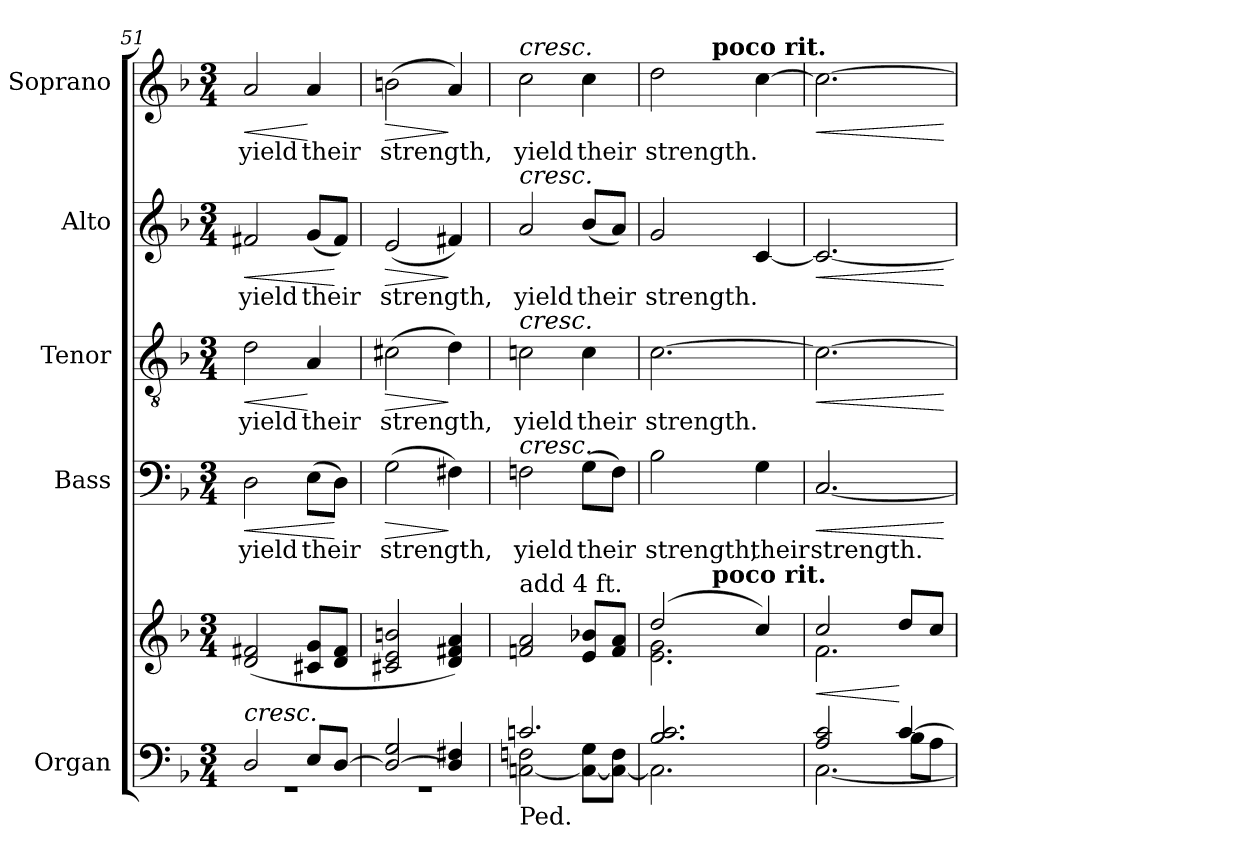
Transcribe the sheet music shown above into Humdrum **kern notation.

**kern	**kern	**dynam	**kern	**text	**dynam	**kern	**text	**dynam	**kern	**text	**dynam	**kern	**text	**dynam
*part5	*part5	*part5	*part4	*part4	*part4	*part3	*part3	*part3	*part2	*part2	*part2	*part1	*part1	*part1
*staff6	*staff5	*staff5/6	*staff4	*staff4	*staff4	*staff3	*staff3	*staff3	*staff2	*staff2	*staff2	*staff1	*staff1	*staff1
*I"Organ	*	*	*I"Bass	*	*	*I"Tenor	*	*	*I"Alto	*	*	*I"Soprano	*	*
*I'Org.	*	*	*I'B.	*	*	*I'T.	*	*	*I'A.	*	*	*I'S.	*	*
*clefF4	*clefG2	*	*clefF4	*	*	*clefGv2	*	*	*clefG2	*	*	*clefG2	*	*
*	*	*	*	*	*	*ITrd7c12	*	*	*	*	*	*	*	*
*k[b-]	*k[b-]	*	*k[b-]	*	*	*k[b-]	*	*	*k[b-]	*	*	*k[b-]	*	*
*F:	*F:	*	*F:	*	*	*F:	*	*	*F:	*	*	*F:	*	*
*M3/4	*M3/4	*	*M3/4	*	*	*M3/4	*	*	*M3/4	*	*	*M3/4	*	*
=51	=51	=51	=51	=51	=51	=51	=51	=51	=51	=51	=51	=51	=51	=51
*^	*	*	*	*	*	*	*	*	*	*	*	*	*	*
!	!LO:N:vis=1	!	!	!	!	!	!	!	!	!	!	!	!	!	!
!	!	!	!	!	!LO:LY:b:color=#000000	!LO:HP:b	!	!	!	!	!	!	!	!	!
!	!	!	!	!	!	!	!	!LO:LY:b:color=#000000	!LO:HP:b	!	!	!	!	!	!
!	!	!	!	!	!	!	!	!	!	!	!LO:LY:b:color=#000000	!LO:HP:b	!	!	!
!LO:TX:a:i:t=cresc.	!	!	!	!	!	!	!	!	!	!	!	!	!	!	!
!	!	!	!	!	!	!	!	!	!	!	!	!	!	!LO:LY:b:color=#000000	!LO:HP:b
2Di/	2.r	(2di/ 2f#Xi	.	2Di\	yield	<	2Di\	yield	<	2f#Xi/	yield	<	2ai/	yield	<
!	!	!	!	!	!LO:LY:b:color=#000000	!	!	!	!	!	!	!	!	!	!
!	!	!	!	!	!	!	!	!LO:LY:b:color=#000000	!	!	!	!	!	!	!
!	!	!	!	!	!	!	!	!	!	!	!LO:LY:b:color=#000000	!	!	!	!
!	!	!	!	!	!	!	!	!	!	!	!	!	!	!LO:LY:b:color=#000000	!
8Ei/L	.	8c#Xi/ 8giL	.	(8Ei\L	their	.	4AAi/	their	[	(8gi/L	their	.	4ai/	their	[
[8Di/J	.	8di/ 8f#iJ	.	8Di\J)	.	[	.	.	.	8f#i/J)	.	[	.	.	.
=52	=52	=52	=52	=52	=52	=52	=52	=52	=52	=52	=52	=52	=52	=52	=52
!	!LO:N:vis=1	!	!	!	!	!	!	!	!	!	!	!	!	!	!
!	!	!	!	!	!LO:LY:b:color=#000000	!LO:HP:b	!	!	!	!	!	!	!	!	!
!	!	!	!	!	!	!	!	!LO:LY:b:color=#000000	!LO:HP:b	!	!	!	!	!	!
!	!	!	!	!	!	!	!	!	!	!	!LO:LY:b:color=#000000	!LO:HP:b	!	!	!
!	!	!	!	!	!	!	!	!	!	!	!	!	!	!LO:LY:b:color=#000000	!LO:HP:b
2Di/_ 2Gi	2.r	2c#Xi/ 2ei 2bni	.	(2Gi\	strength,	>	(2C#Xi\	strength,	>	(2ei/	strength,	>	(2bni\	strength,	>
4Di/] 4F#Xi	.	4di/ 4f#Xi 4ai)	.	4F#Xi\)	.	]	4Di\)	.	]	4f#Xi/)	.	]	4ai/)	.	]
=53	=53	=53	=53	=53	=53	=53	=53	=53	=53	=53	=53	=53	=53	=53	=53
!	!	!	!	!	!LO:LY:b:color=#000000	!	!	!	!	!	!	!	!	!	!
!	!	!	!	!	!	!	!	!LO:LY:b:color=#000000	!	!	!	!	!	!	!
!	!	!	!	!	!	!	!	!	!	!	!LO:LY:b:color=#000000	!	!	!	!
!	!	!	!	!	!	!	!	!	!	!	!	!	!LO:TX:a:i:t=cresc.	!	!
!	!	!	!	!	!	!	!	!	!	!LO:TX:a:i:t=cresc.	!	!	!	!	!
!	!	!	!	!	!	!	!LO:TX:a:i:t=cresc.	!	!	!	!	!	!	!	!
!	!	!	!	!LO:TX:a:i:t=cresc.	!	!	!	!	!	!	!	!	!	!	!
!	!	!LO:TX:a:t=add 4 ft.	!	!	!	!	!	!	!	!	!	!	!	!	!
!LO:TX:b:t=Ped.	!	!	!	!	!	!	!	!	!	!	!	!	!	!	!
!	!	!	!	!	!	!	!	!	!	!	!	!	!	!LO:LY:b:color=#000000	!
2.cni/	[2Cni\ 2Fni	2fni/ 2ai	.	2Fni\	yield	.	2Cni\	yield	.	2ai/	yield	.	2cci\	yield	.
!	!	!	!	!	!LO:LY:b:color=#000000	!	!	!	!	!	!	!	!	!	!
!	!	!	!	!	!	!	!	!LO:LY:b:color=#000000	!	!	!	!	!	!	!
!	!	!	!	!	!	!	!	!	!	!	!LO:LY:b:color=#000000	!	!	!	!
!	!	!	!	!	!	!	!	!	!	!	!	!	!	!LO:LY:b:color=#000000	!
.	8Ci\_ 8GiL	8ei/ 8b-XiL	.	(8Gi\L	their	.	4Ci\	their	.	(8b-i/L	their	.	4cci\	their	.
.	8Ci\_ 8FiJ	8fi/ 8aiJ	.	8Fi\J)	.	.	.	.	.	8ai/J)	.	.	.	.	.
=54	=54	=54	=54	=54	=54	=54	=54	=54	=54	=54	=54	=54	=54	=54	=54
*	*	*^	*	*	*	*	*	*	*	*	*	*	*	*	*
!	!	!	!	!	!	!LO:LY:b:color=#000000	!	!	!	!	!	!	!	!	!	!
!	!	!	!	!	!	!	!	!	!LO:LY:b:color=#000000	!	!	!	!	!	!	!
!	!	!	!	!	!	!	!	!	!	!	!	!LO:LY:b:color=#000000	!	!	!	!
!	!	!	!	!	!	!	!	!	!	!	!	!	!	!	!LO:LY:b:color=#000000	!
*	*	*	*^	*	*	*	*	*	*	*	*	*	*	*^	*	*
2.B-i/ 2.ci	2.Ci\]	(2ddi/	2.ei\ 2.gi	8ryy	.	2B-i\	strength,	.	[2.Ci\	strength.	.	2gi/	strength.	.	2ddi\	8ryy	strength.	.
.	.	.	.	16ryy	.	.	.	.	.	.	.	.	.	.	.	16ryy	.	.
.	.	.	.	32ryy	.	.	.	.	.	.	.	.	.	.	.	32ryy	.	.
.	.	.	.	128ryy	.	.	.	.	.	.	.	.	.	.	.	128ryy	.	.
!	!	!	!	!	!	!	!	!	!	!	!	!	!	!	!	!LO:TX:a:B:t=poco rit.	!	!
!	!	!	!	!LO:TX:a:B:t=poco rit.	!	!	!	!	!	!	!	!	!	!	!	!	!	!
.	.	.	.	2ryy	.	.	.	.	.	.	.	.	.	.	.	2ryy	.	.
!	!	!	!	!	!	!	!LO:LY:b:color=#000000	!	!	!	!	!	!	!	!	!	!	!
.	.	4cci/)	.	.	.	4Gi\	their	.	.	.	.	[4ci/	.	.	[4cci\	.	.	.
.	.	.	.	64.ryy	.	.	.	.	.	.	.	.	.	.	.	64.ryy	.	.
=55	=55	=55	=55	=55	=55	=55	=55	=55	=55	=55	=55	=55	=55	=55	=55	=55	=55	=55
*	*^	*	*	*	*	*	*	*	*	*	*	*	*	*	*	*	*	*
!	!	!	!	!	!	!LO:HP:b	!	!	!	!	!	!	!	!	!	!	!	!	!
*	*	*	*	*v	*v	*	*	*	*	*	*	*	*	*	*	*v	*v	*	*
*	*	*	*	*^	*	*	*	*	*	*	*	*	*	*	*^	*	*
!	!	!	!	!	!	!	!	!LO:LY:b:color=#000000	!LO:HP:b	!	!	!LO:HP:b	!	!	!LO:HP:b	!	!	!	!LO:HP:b
*	*	*	*	*v	*v	*	*	*	*	*	*	*	*	*	*	*v	*v	*	*
2Ai/ 2ci	[2.Ci\	4ryy	2cci/	2.fi\	<	[2.Ci/	strength.	<	2.Ci\_	.	<	2.ci/_	.	<	2.cci\_	.	<
.	.	4ryy	.	.	.	.	.	.	.	.	.	.	.	.	.	.	.
[4ci/	.	8B-i\L	8ddi/L	.	[	.	.	.	.	.	.	.	.	.	.	.	.
.	.	8Ai\J	8cci/J	.	.	.	.	.	.	.	.	.	.	.	.	.	.
*v	*v	*v	*	*	*	*	*	*	*	*	*	*	*	*	*	*	*
*	*v	*v	*	*	*	*	*	*	*	*	*	*	*	*	*
.	.	.	.	.	[	.	.	[	.	.	[	.	.	[
=	=	=	=	=	=	=	=	=	=	=	=	=	=	=
*-	*-	*-	*-	*-	*-	*-	*-	*-	*-	*-	*-	*-	*-	*-
